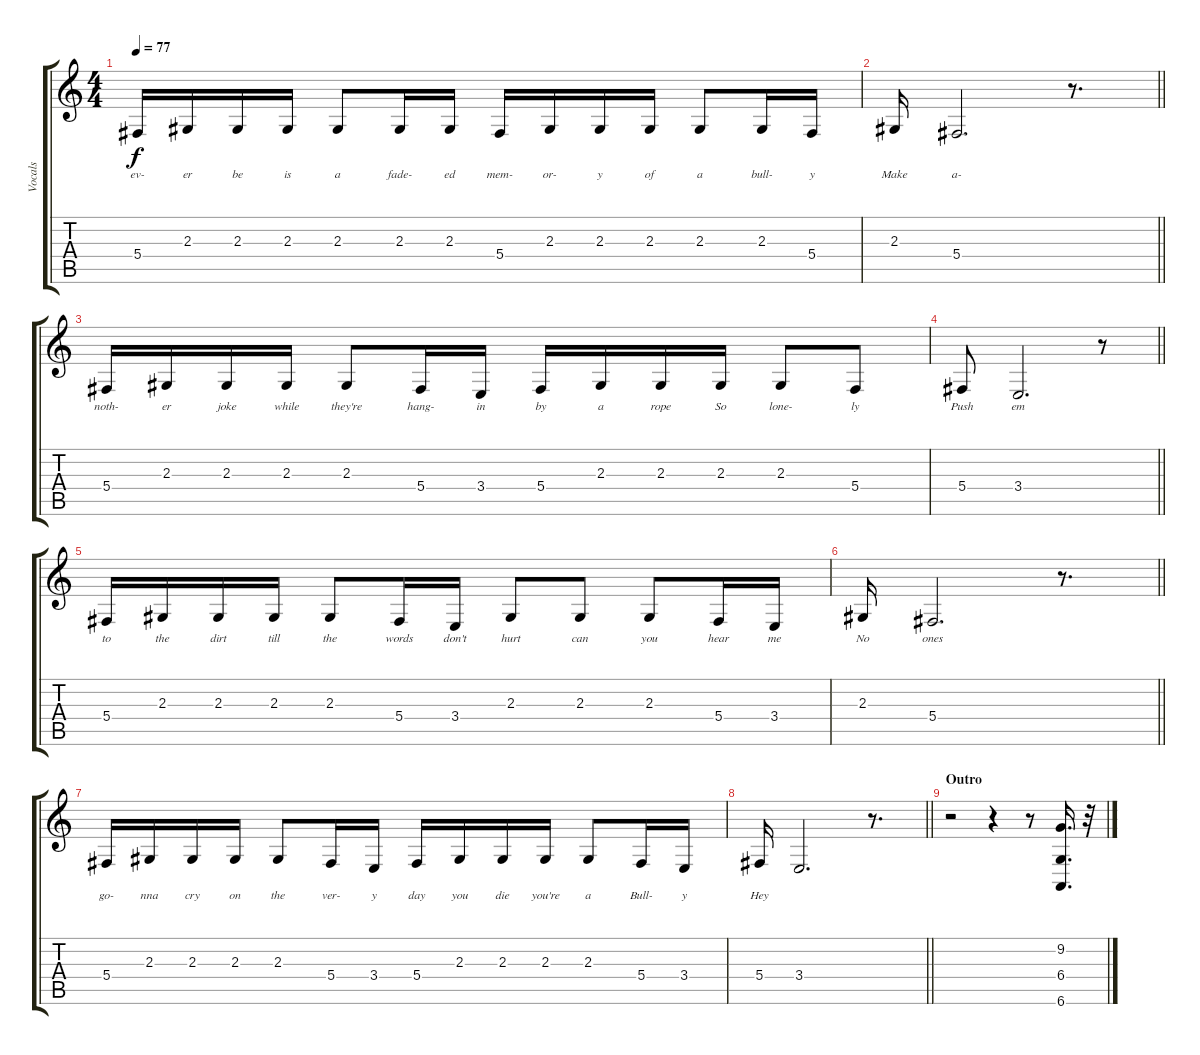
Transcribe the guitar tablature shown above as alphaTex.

\track ("Vocals" "Vocals") {instrument bassoon}
\staff {score tabs}
\tuning (Eb4 Bb3 Gb3 Db3 Ab2 Eb2) {hide}
\ts (4 4)
\tempo 77
\clef g2
\ks c
5.4.16{lyrics (0 "ev-") lyrics (1 "") lyrics (2 "") lyrics (3 "") lyrics (4 "") dy f} 2.3.16{lyrics (0 "er") lyrics (1 "") lyrics (2 "") lyrics (3 "") lyrics (4 "")} 2.3.16{lyrics (0 "be") lyrics (1 "") lyrics (2 "") lyrics (3 "") lyrics (4 "")} 2.3.16{lyrics (0 "is") lyrics (1 "") lyrics (2 "") lyrics (3 "") lyrics (4 "")} 2.3.8{lyrics (0 "a") lyrics (1 "") lyrics (2 "") lyrics (3 "") lyrics (4 "")} 2.3.16{lyrics (0 "fade-") lyrics (1 "") lyrics (2 "") lyrics (3 "") lyrics (4 "")} 2.3.16{lyrics (0 "ed") lyrics (1 "") lyrics (2 "") lyrics (3 "") lyrics (4 "")} 5.4.16{lyrics (0 "mem-") lyrics (1 "") lyrics (2 "") lyrics (3 "") lyrics (4 "")} 2.3.16{lyrics (0 "or-") lyrics (1 "") lyrics (2 "") lyrics (3 "") lyrics (4 "")} 2.3.16{lyrics (0 "y") lyrics (1 "") lyrics (2 "") lyrics (3 "") lyrics (4 "")} 2.3.16{lyrics (0 "of") lyrics (1 "") lyrics (2 "") lyrics (3 "") lyrics (4 "")} 2.3.8{lyrics (0 "a") lyrics (1 "") lyrics (2 "") lyrics (3 "") lyrics (4 "")} 2.3.16{lyrics (0 "bull-") lyrics (1 "") lyrics (2 "") lyrics (3 "") lyrics (4 "")} 5.4.16{lyrics (0 "y") lyrics (1 "") lyrics (2 "") lyrics (3 "") lyrics (4 "")} |
\barLineRight lightlight
2.3.16{lyrics (0 "Make") lyrics (1 "") lyrics (2 "") lyrics (3 "") lyrics (4 "")} 5.4.2{d lyrics (0 "a-") lyrics (1 "") lyrics (2 "") lyrics (3 "") lyrics (4 "")} r.8{d} |
5.4.16{lyrics (0 "noth-") lyrics (1 "") lyrics (2 "") lyrics (3 "") lyrics (4 "")} 2.3.16{lyrics (0 "er") lyrics (1 "") lyrics (2 "") lyrics (3 "") lyrics (4 "")} 2.3.16{lyrics (0 "joke") lyrics (1 "") lyrics (2 "") lyrics (3 "") lyrics (4 "")} 2.3.16{lyrics (0 "while") lyrics (1 "") lyrics (2 "") lyrics (3 "") lyrics (4 "")} 2.3.8{lyrics (0 "they're") lyrics (1 "") lyrics (2 "") lyrics (3 "") lyrics (4 "")} 5.4.16{lyrics (0 "hang-") lyrics (1 "") lyrics (2 "") lyrics (3 "") lyrics (4 "")} 3.4.16{lyrics (0 "in") lyrics (1 "") lyrics (2 "") lyrics (3 "") lyrics (4 "")} 5.4.16{lyrics (0 "by") lyrics (1 "") lyrics (2 "") lyrics (3 "") lyrics (4 "")} 2.3.16{lyrics (0 "a") lyrics (1 "") lyrics (2 "") lyrics (3 "") lyrics (4 "")} 2.3.16{lyrics (0 "rope") lyrics (1 "") lyrics (2 "") lyrics (3 "") lyrics (4 "")} 2.3.16{lyrics (0 "So") lyrics (1 "") lyrics (2 "") lyrics (3 "") lyrics (4 "")} 2.3.8{lyrics (0 "lone-") lyrics (1 "") lyrics (2 "") lyrics (3 "") lyrics (4 "")} 5.4.8{lyrics (0 "ly") lyrics (1 "") lyrics (2 "") lyrics (3 "") lyrics (4 "")} |
\barLineRight lightlight
5.4.8{lyrics (0 "Push") lyrics (1 "") lyrics (2 "") lyrics (3 "") lyrics (4 "")} 3.4.2{d lyrics (0 "em") lyrics (1 "") lyrics (2 "") lyrics (3 "") lyrics (4 "")} r.8 |
5.4.16{lyrics (0 "to") lyrics (1 "") lyrics (2 "") lyrics (3 "") lyrics (4 "")} 2.3.16{lyrics (0 "the") lyrics (1 "") lyrics (2 "") lyrics (3 "") lyrics (4 "")} 2.3.16{lyrics (0 "dirt") lyrics (1 "") lyrics (2 "") lyrics (3 "") lyrics (4 "")} 2.3.16{lyrics (0 "till") lyrics (1 "") lyrics (2 "") lyrics (3 "") lyrics (4 "")} 2.3.8{lyrics (0 "the") lyrics (1 "") lyrics (2 "") lyrics (3 "") lyrics (4 "")} 5.4.16{lyrics (0 "words") lyrics (1 "") lyrics (2 "") lyrics (3 "") lyrics (4 "")} 3.4.16{lyrics (0 "don't") lyrics (1 "") lyrics (2 "") lyrics (3 "") lyrics (4 "")} 2.3.8{lyrics (0 "hurt") lyrics (1 "") lyrics (2 "") lyrics (3 "") lyrics (4 "")} 2.3.8{lyrics (0 "can") lyrics (1 "") lyrics (2 "") lyrics (3 "") lyrics (4 "")} 2.3.8{lyrics (0 "you") lyrics (1 "") lyrics (2 "") lyrics (3 "") lyrics (4 "")} 5.4.16{lyrics (0 "hear") lyrics (1 "") lyrics (2 "") lyrics (3 "") lyrics (4 "")} 3.4.16{lyrics (0 "me") lyrics (1 "") lyrics (2 "") lyrics (3 "") lyrics (4 "")} |
\barLineRight lightlight
2.3.16{lyrics (0 "No") lyrics (1 "") lyrics (2 "") lyrics (3 "") lyrics (4 "")} 5.4.2{d lyrics (0 "ones") lyrics (1 "") lyrics (2 "") lyrics (3 "") lyrics (4 "")} r.8{d} |
5.4.16{lyrics (0 "go-") lyrics (1 "") lyrics (2 "") lyrics (3 "") lyrics (4 "")} 2.3.16{lyrics (0 "nna") lyrics (1 "") lyrics (2 "") lyrics (3 "") lyrics (4 "")} 2.3.16{lyrics (0 "cry") lyrics (1 "") lyrics (2 "") lyrics (3 "") lyrics (4 "")} 2.3.16{lyrics (0 "on") lyrics (1 "") lyrics (2 "") lyrics (3 "") lyrics (4 "")} 2.3.8{lyrics (0 "the") lyrics (1 "") lyrics (2 "") lyrics (3 "") lyrics (4 "")} 5.4.16{lyrics (0 "ver-") lyrics (1 "") lyrics (2 "") lyrics (3 "") lyrics (4 "")} 3.4.16{lyrics (0 "y") lyrics (1 "") lyrics (2 "") lyrics (3 "") lyrics (4 "")} 5.4.16{lyrics (0 "day") lyrics (1 "") lyrics (2 "") lyrics (3 "") lyrics (4 "")} 2.3.16{lyrics (0 "you") lyrics (1 "") lyrics (2 "") lyrics (3 "") lyrics (4 "")} 2.3.16{lyrics (0 "die") lyrics (1 "") lyrics (2 "") lyrics (3 "") lyrics (4 "")} 2.3.16{lyrics (0 "you're") lyrics (1 "") lyrics (2 "") lyrics (3 "") lyrics (4 "")} 2.3.8{lyrics (0 "a") lyrics (1 "") lyrics (2 "") lyrics (3 "") lyrics (4 "")} 5.4.16{lyrics (0 "Bull-") lyrics (1 "") lyrics (2 "") lyrics (3 "") lyrics (4 "")} 3.4.16{lyrics (0 "y") lyrics (1 "") lyrics (2 "") lyrics (3 "") lyrics (4 "")} |
\barLineRight lightlight
5.4.16{lyrics (0 "Hey") lyrics (1 "") lyrics (2 "") lyrics (3 "") lyrics (4 "")} 3.4.2{d} r.8{d} |
\section ("" "Outro")
r.2 r.4 r.8 (9.2 6.4 6.6).16{d} r.32
